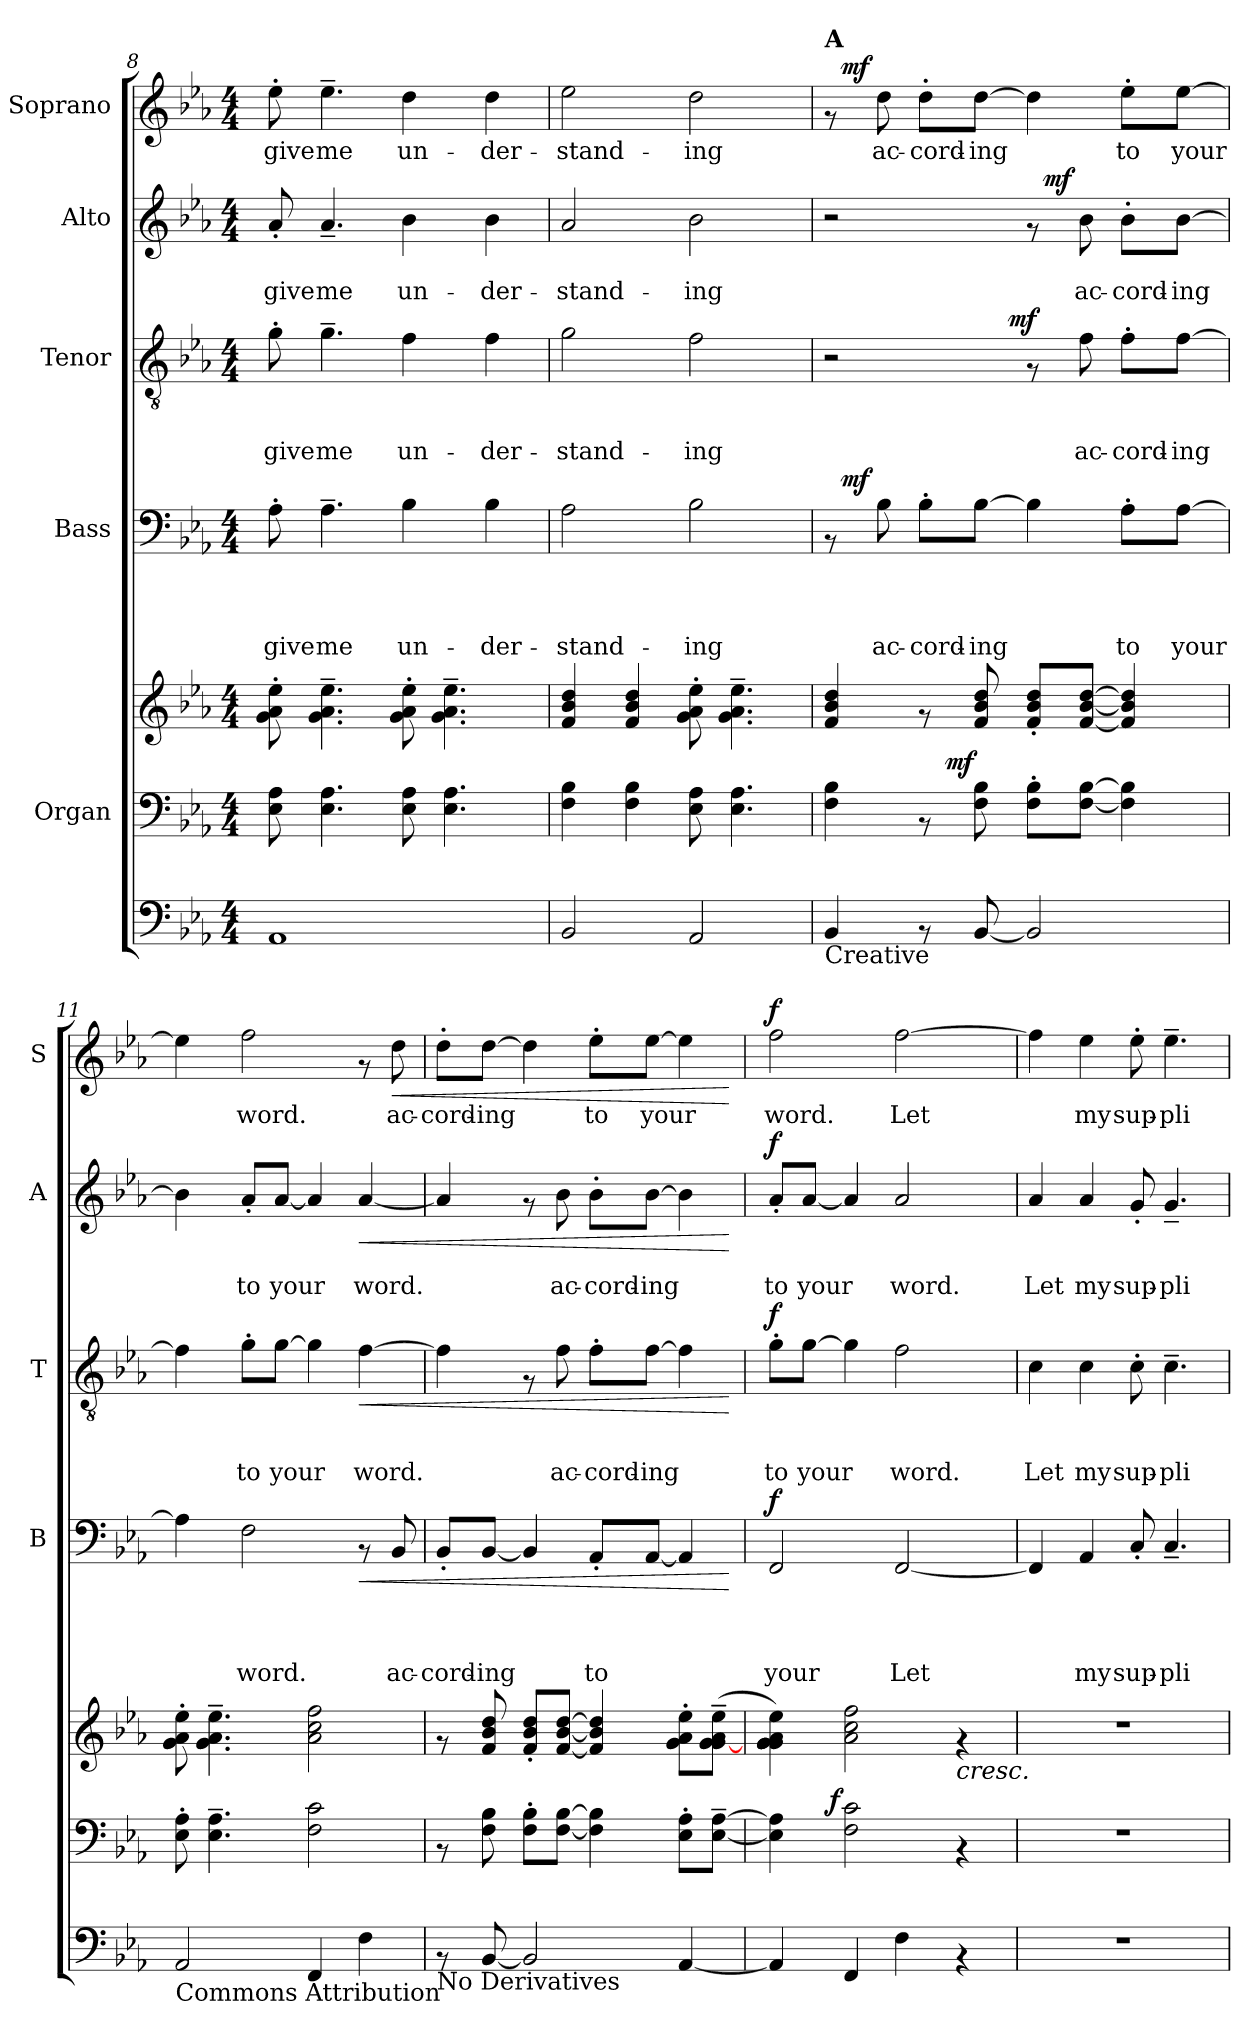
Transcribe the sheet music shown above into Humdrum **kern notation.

**kern	**kern	**kern	**dynam	**kern	**text	**text	**text	**text	**dynam	**kern	**text	**text	**text	**dynam	**kern	**text	**text	**dynam	**kern	**text	**dynam
*part6	*part5	*part5	*part5	*part4	*part4	*part4	*part4	*part4	*part4	*part3	*part3	*part3	*part3	*part3	*part2	*part2	*part2	*part2	*part1	*part1	*part1
*staff7	*staff6	*staff5	*staff5/6	*staff4	*staff4	*staff4	*staff4	*staff4	*staff4	*staff3	*staff3	*staff3	*staff3	*staff3	*staff2	*staff2	*staff2	*staff2	*staff1	*staff1	*staff1
*	*I"Organ	*	*	*I"Bass	*	*	*	*	*	*I"Tenor	*	*	*	*	*I"Alto	*	*	*	*I"Soprano	*	*
*	*	*	*	*I'B	*	*	*	*	*	*I'T	*	*	*	*	*I'A	*	*	*	*I'S	*	*
!!LO:PB:g=z
*clefF4	*clefF4	*clefG2	*	*clefF4	*	*	*	*	*	*clefGv2	*	*	*	*	*clefG2	*	*	*	*clefG2	*	*
*k[b-e-a-]	*k[b-e-a-]	*k[b-e-a-]	*	*k[b-e-a-]	*	*	*	*	*	*k[b-e-a-]	*	*	*	*	*k[b-e-a-]	*	*	*	*k[b-e-a-]	*	*
*E-:	*E-:	*E-:	*	*E-:	*	*	*	*	*	*E-:	*	*	*	*	*E-:	*	*	*	*E-:	*	*
*M4/4	*M4/4	*M4/4	*	*M4/4	*	*	*	*	*	*M4/4	*	*	*	*	*M4/4	*	*	*	*M4/4	*	*
=8	=8	=8	=8	=8	=8	=8	=8	=8	=8	=8	=8	=8	=8	=8	=8	=8	=8	=8	=8	=8	=8
!	!	!	!	!	!	!	!	!LO:LY:b	!	!	!	!	!LO:LY:b	!	!	!	!LO:LY:b	!	!	!LO:LY:b	!
1AA-	8E-\ 8A-\	8g\'> 8a-\'> 8ee-\'>	.	8A-'>\	.	.	.	give	.	8g'>\	.	.	give	.	8a-'</	.	give	.	8ee-'>\	give	.
!	!	!	!	!	!	!	!	!LO:LY:b	!	!	!	!	!LO:LY:b	!	!	!	!LO:LY:b	!	!	!LO:LY:b	!
.	4.E-\ 4.A-\	4.g\~> 4.a-\~> 4.ee-\~>	.	4.A-~>\	.	.	.	me	.	4.g~>\	.	.	me	.	4.a-~</	.	me	.	4.ee-~>\	me	.
!	!	!	!	!	!	!	!	!LO:LY:b	!	!	!	!	!LO:LY:b	!	!	!	!LO:LY:b	!	!	!LO:LY:b	!
.	8E-\ 8A-\	8g\'> 8a-\'> 8ee-\'>	.	4B-\	.	.	.	un-	.	4f\	.	.	un-	.	4b-\	.	un-	.	4dd\	un-	.
.	4.E-\ 4.A-\	4.g\~> 4.a-\~> 4.ee-\~>	.	.	.	.	.	.	.	.	.	.	.	.	.	.	.	.	.	.	.
!	!	!	!	!	!	!	!	!LO:LY:b	!	!	!	!	!LO:LY:b	!	!	!	!LO:LY:b	!	!	!LO:LY:b	!
.	.	.	.	4B-\	.	.	.	-der-	.	4f\	.	.	-der-	.	4b-\	.	-der-	.	4dd\	-der-	.
=9	=9	=9	=9	=9	=9	=9	=9	=9	=9	=9	=9	=9	=9	=9	=9	=9	=9	=9	=9	=9	=9
!	!	!	!	!	!	!	!	!LO:LY:b	!	!	!	!	!LO:LY:b	!	!	!	!LO:LY:b	!	!	!LO:LY:b	!
2BB-/	4F\ 4B-\	4f/ 4b-/ 4dd/	.	2A-\	.	.	.	-stand-	.	2g\	.	.	-stand-	.	2a-/	.	-stand-	.	2ee-\	-stand-	.
.	4F\ 4B-\	4f/ 4b-/ 4dd/	.	.	.	.	.	.	.	.	.	.	.	.	.	.	.	.	.	.	.
!	!	!	!	!	!	!	!	!LO:LY:b	!	!	!	!	!LO:LY:b	!	!	!	!LO:LY:b	!	!	!LO:LY:b	!
2AA-/	8E-\ 8A-\	8g\'> 8a-\'> 8ee-\'>	.	2B-\	.	.	.	-ing	.	2f\	.	.	-ing	.	2b-\	.	-ing	.	2dd\	-ing	.
.	4.E-\ 4.A-\	4.g\~> 4.a-\~> 4.ee-\~>	.	.	.	.	.	.	.	.	.	.	.	.	.	.	.	.	.	.	.
=10	=10	=10	=10	=10	=10	=10	=10	=10	=10	=10	=10	=10	=10	=10	=10	=10	=10	=10	=10	=10	=10
*	*^	*	*	*^	*	*	*	*	*	*^	*	*	*	*	*^	*	*	*	*^	*	*
!	!	!	!	!	!	!	!	!	!	!	!	!	!	!	!	!	!	!	!	!	!	!	!LO:TX:a:B:t=A	!	!	!
!LO:TX:b:t=Creative	!	!	!	!	!	!	!	!	!	!	!	!	!	!	!	!	!	!	!	!	!	!	!	!	!	!
4BB-/	4F\ 4B-\	4ryy	4f/ 4b-/ 4dd/	.	8rAA	32ryy	.	.	.	.	.	2r	4...ryy	.	.	.	.	2r	2ryy	.	.	.	8rf	32ryy	.	.
!	!	!	!	!	!	!	!	!	!	!	!LO:DY:a	!	!	!	!	!	!	!	!	!	!	!	!	!	!	!LO:DY:a
.	.	.	.	.	.	2ryy	.	.	.	.	mf	.	.	.	.	.	.	.	.	.	.	.	.	2ryy	.	mf
!	!	!	!	!	!	!	!	!	!	!LO:LY:b	!	!	!	!	!	!	!	!	!	!	!	!	!	!	!LO:LY:b	!
.	.	.	.	.	8B-\	.	.	.	.	ac-	.	.	.	.	.	.	.	.	.	.	.	.	8dd\	.	ac-	.
!	!	!	!	!	!	!	!	!	!	!LO:LY:b	!	!	!	!	!	!	!	!	!	!	!	!	!	!	!LO:LY:b	!
8rAA	8rAA	16ryy	8rf	.	8B-'>\L	.	.	.	.	-cord-	.	.	.	.	.	.	.	.	.	.	.	.	8dd'>\L	.	-cord-	.
!	!	!	!	!LO:DY:a=2	!	!	!	!	!	!	!	!	!	!	!	!	!	!	!	!	!	!	!	!	!	!
.	.	2ryy	.	mf	.	.	.	.	.	.	.	.	.	.	.	.	.	.	.	.	.	.	.	.	.	.
!	!	!	!	!	!	!	!	!	!	!LO:LY:b	!	!	!	!	!	!	!	!	!	!	!	!	!	!	!LO:LY:b	!
[<8BB-/	8F\ 8B-\	.	8f/ 8b-/ 8dd/	.	[>8B-\J	.	.	.	.	-ing	.	.	.	.	.	.	.	.	.	.	.	.	[>8dd\J	.	-ing	.
!	!	!	!	!	!	!	!	!	!	!	!	!	!	!	!	!	!LO:DY:a	!	!	!	!	!	!	!	!	!
.	.	.	.	.	.	.	.	.	.	.	.	.	2ryy	.	.	.	mf	.	.	.	.	.	.	.	.	.
2BB-/]	8F\'> 8B-\'>L	.	8f/'< 8b-/'< 8dd/'<L	.	4B-\]	.	.	.	.	.	.	8rF	.	.	.	.	.	8rf	32ryy	.	.	.	4dd\]	.	.	.
!	!	!	!	!	!	!	!	!	!	!	!	!	!	!	!	!	!	!	!	!	!	!LO:DY:a	!	!	!	!
.	.	.	.	.	.	4...ryy	.	.	.	.	.	.	.	.	.	.	.	.	4...ryy	.	.	mf	.	4...ryy	.	.
!	!	!	!	!	!	!	!	!	!	!	!	!	!	!	!	!LO:LY:b	!	!	!	!	!LO:LY:b	!	!	!	!	!
.	[<8F\ [>8B-\J	.	[<8f/ [>8b-/ [>8dd/J	.	.	.	.	.	.	.	.	8f\	.	.	.	ac-	.	8b-\	.	.	ac-	.	.	.	.	.
!	!	!	!	!	!	!	!	!	!	!LO:LY:b	!	!	!	!	!	!LO:LY:b	!	!	!	!	!LO:LY:b	!	!	!	!LO:LY:b	!
.	4F\] 4B-\]	.	4f/] 4b-/] 4dd/]	.	8A-'>\L	.	.	.	.	to	.	8f'>\L	.	.	.	-cord-	.	8b-'>\L	.	.	-cord-	.	8ee-'>\L	.	to	.
.	.	8.ryy	.	.	.	.	.	.	.	.	.	.	.	.	.	.	.	.	.	.	.	.	.	.	.	.
!	!	!	!	!	!	!	!	!	!	!LO:LY:b	!	!	!	!	!	!LO:LY:b	!	!	!	!	!LO:LY:b	!	!	!	!LO:LY:b	!
.	.	.	.	.	[>8A-\J	.	.	.	.	your	.	[>8f\J	.	.	.	-ing	.	[>8b-\J	.	.	-ing	.	[>8ee-\J	.	your	.
.	.	.	.	.	.	.	.	.	.	.	.	.	32ryy	.	.	.	.	.	.	.	.	.	.	.	.	.
=11	=11	=11	=11	=11	=11	=11	=11	=11	=11	=11	=11	=11	=11	=11	=11	=11	=11	=11	=11	=11	=11	=11	=11	=11	=11	=11
!LO:TX:b:t=Commons Attribution	!	!	!	!	!	!	!	!	!	!	!	!	!	!	!	!	!	!	!	!	!	!	!	!	!	!
*	*	*	*	*	*v	*v	*	*	*	*	*	*	*	*	*	*	*	*v	*v	*	*	*	*v	*v	*	*
*	*v	*v	*	*	*	*	*	*	*	*	*v	*v	*	*	*	*	*	*	*	*	*	*	*
2AA-/	8E-\'> 8A-\'>	8g\'> 8a-\'> 8ee-\'>	.	4A-\]	.	.	.	.	.	4f\]	.	.	.	.	4b-\]	.	.	.	4ee-\]	.	.
.	4.E-\~> 4.A-\~>	4.g\~> 4.a-\~> 4.ee-\~>	.	.	.	.	.	.	.	.	.	.	.	.	.	.	.	.	.	.	.
!	!	!	!	!	!	!	!	!LO:LY:b	!	!	!	!	!LO:LY:b	!	!	!	!LO:LY:b	!	!	!LO:LY:b	!
.	.	.	.	2F\	.	.	.	word.	.	8g'>\L	.	.	to	.	8a-'</L	.	to	.	2ff\	word.	.
!	!	!	!	!	!	!	!	!	!	!	!	!	!LO:LY:b	!	!	!	!LO:LY:b	!	!	!	!
.	.	.	.	.	.	.	.	.	.	[>8g\J	.	.	your	.	[<8a-/J	.	your	.	.	.	.
4FF/	2F\ 2c\	2a-\ 2cc\ 2ff\	.	.	.	.	.	.	.	4g\]	.	.	.	.	4a-/]	.	.	.	.	.	.
!	!	!	!	!	!	!	!	!	!LO:HP:b	!	!	!	!LO:LY:b	!LO:HP:b	!	!	!LO:LY:b	!LO:HP:b	!	!	!
4F\	.	.	.	8rAA	.	.	.	.	<	[>4f\	.	.	word.	<	[<4a-/	.	word.	<	8rf	.	.
!	!	!	!	!	!	!	!	!LO:LY:b	!	!	!	!	!	!	!	!	!	!	!	!LO:LY:b	!LO:HP:b
.	.	.	.	8BB-/	.	.	.	ac-	.	.	.	.	.	.	.	.	.	.	8dd\	ac-	<
=12	=12	=12	=12	=12	=12	=12	=12	=12	=12	=12	=12	=12	=12	=12	=12	=12	=12	=12	=12	=12	=12
!LO:TX:b:t=No Derivatives	!	!	!	!	!	!	!	!	!	!	!	!	!	!	!	!	!	!	!	!	!
!	!	!	!	!	!	!	!	!LO:LY:b	!	!	!	!	!	!	!	!	!	!	!	!LO:LY:b	!
8rAA	8rAA	8rf	.	8BB-'</L	.	.	.	-cord-	.	4f\]	.	.	.	.	4a-/]	.	.	.	8dd'>\L	-cord-	.
!	!	!	!	!	!	!	!	!LO:LY:b	!	!	!	!	!	!	!	!	!	!	!	!LO:LY:b	!
[<8BB-/	8F\ 8B-\	8f/ 8b-/ 8dd/	.	[<8BB-/J	.	.	.	-ing	.	.	.	.	.	.	.	.	.	.	[>8dd\J	-ing	.
2BB-/]	8F\'> 8B-\'>L	8f/'< 8b-/'< 8dd/'<L	.	4BB-/]	.	.	.	.	.	8rF	.	.	.	.	8rf	.	.	.	4dd\]	.	.
!	!	!	!	!	!	!	!	!	!	!	!	!	!LO:LY:b	!	!	!	!LO:LY:b	!	!	!	!
.	[<8F\ [>8B-\J	[<8f/ [>8b-/ [>8dd/J	.	.	.	.	.	.	.	8f\	.	.	ac-	.	8b-\	.	ac-	.	.	.	.
!	!	!	!	!	!	!	!	!LO:LY:b	!	!	!	!	!LO:LY:b	!	!	!	!LO:LY:b	!	!	!LO:LY:b	!
.	4F\] 4B-\]	4f/] 4b-/] 4dd/]	.	8AA-'</L	.	.	.	to	.	8f'>\L	.	.	-cord-	.	8b-'>\L	.	-cord-	.	8ee-'>\L	to	.
!	!	!	!	!	!	!	!	!	!	!	!	!	!LO:LY:b	!	!	!	!LO:LY:b	!	!	!LO:LY:b	!
.	.	.	.	[<8AA-/J	.	.	.	.	.	[>8f\J	.	.	-ing	.	[>8b-\J	.	-ing	.	[>8ee-\J	your	.
[>4AA-/	8E-\'> 8A-\'>L	8g\'> 8a-\'> 8ee-\'>L	.	4AA-/]	.	.	.	.	.	4f\]	.	.	.	.	4b-\]	.	.	.	4ee-\]	.	.
.	[>8E-\~> [>8A-\~>J	(>8g\~> [>8g\~> 8a-\~> 8ee-\~>J	.	.	.	.	.	.	.	.	.	.	.	.	.	.	.	.	.	.	.
.	.	.	.	.	.	.	.	.	[	.	.	.	.	[	.	.	.	[	.	.	[
!!LO:PB:g=z
=13	=13	=13	=13	=13	=13	=13	=13	=13	=13	=13	=13	=13	=13	=13	=13	=13	=13	=13	=13	=13	=13
!	!	!	!	!	!	!	!	!LO:LY:b	!LO:DY:a	!	!	!	!LO:LY:b	!LO:DY:a	!	!	!LO:LY:b	!LO:DY:a	!	!LO:LY:b	!LO:DY:a
*	*^	*	*	*	*	*	*	*	*	*	*	*	*	*	*	*	*	*	*	*	*
4AA-/]	4E-\] 4A-\]	8..ryy	4g\ 4g\ 4g\ 4a-\ 4ee-\)	.	2FF/	.	.	.	your	f	8g'>\L	.	.	to	f	8a-'</L	.	to	f	2ff\	word.	f
!	!	!	!	!	!	!	!	!	!	!	!	!	!	!LO:LY:b	!	!	!	!LO:LY:b	!	!	!	!
.	.	.	.	.	.	.	.	.	.	.	[>8g\J	.	.	your	.	[<8a-/J	.	your	.	.	.	.
!	!	!	!	!LO:DY:a=2	!	!	!	!	!	!	!	!	!	!	!	!	!	!	!	!	!	!
.	.	2ryy	.	f	.	.	.	.	.	.	.	.	.	.	.	.	.	.	.	.	.	.
4FF/	2F\ 2c\	.	2a-\ 2cc\ 2ff\	[	.	.	.	.	.	.	4g\]	.	.	.	.	4a-/]	.	.	.	.	.	.
!	!	!	!	!	!	!	!	!	!LO:LY:b	!	!	!	!	!LO:LY:b	!	!	!	!LO:LY:b	!	!	!LO:LY:b	!
4F\	.	.	.	.	[<2FF/	.	.	.	Let	.	2f\	.	.	word.	.	2a-/	.	word.	.	[>2ff\	Let	.
.	.	4ryy	.	.	.	.	.	.	.	.	.	.	.	.	.	.	.	.	.	.	.	.
!	!	!	!	!LO:HP:b	!	!	!	!	!	!	!	!	!	!	!	!	!	!	!	!	!	!
4rAA	4rAA	.	4rf	<	.	.	.	.	.	.	.	.	.	.	.	.	.	.	.	.	.	.
.	.	32ryy	.	.	.	.	.	.	.	.	.	.	.	.	.	.	.	.	.	.	.	.
=14	=14	=14	=14	=14	=14	=14	=14	=14	=14	=14	=14	=14	=14	=14	=14	=14	=14	=14	=14	=14	=14	=14
!	!	!	!	!	!	!	!	!	!	!	!	!	!	!LO:LY:b	!	!	!	!LO:LY:b	!	!	!	!
*	*v	*v	*	*	*	*	*	*	*	*	*	*	*	*	*	*	*	*	*	*	*	*
1r	1r	1r	.	4FF/]	.	.	.	.	.	4c\	.	.	Let	.	4a-/	.	Let	.	4ff\]	.	.
!	!	!	!	!	!	!	!	!LO:LY:b	!	!	!	!	!LO:LY:b	!	!	!	!LO:LY:b	!	!	!LO:LY:b	!
.	.	.	.	4AA-/	.	.	.	my	.	4c\	.	.	my	.	4a-/	.	my	.	4ee-\	my	.
!	!	!	!	!	!	!	!	!LO:LY:b	!	!	!	!	!LO:LY:b	!	!	!	!LO:LY:b	!	!	!LO:LY:b	!
.	.	.	.	8C'</	.	.	.	sup-	.	8c'>\	.	.	sup-	.	8g'</	.	sup-	.	8ee-'>\	sup-	.
!	!	!	!	!	!	!	!	!LO:LY:b	!	!	!	!	!LO:LY:b	!	!	!	!LO:LY:b	!	!	!LO:LY:b	!
.	.	.	.	4.C~</	.	.	.	-pli-	.	4.c~>\	.	.	-pli-	.	4.g~</	.	-pli-	.	4.ee-~>\	-pli-	.
=	=	=	=	=	=	=	=	=	=	=	=	=	=	=	=	=	=	=	=	=	=
*-	*-	*-	*-	*-	*-	*-	*-	*-	*-	*-	*-	*-	*-	*-	*-	*-	*-	*-	*-	*-	*-
